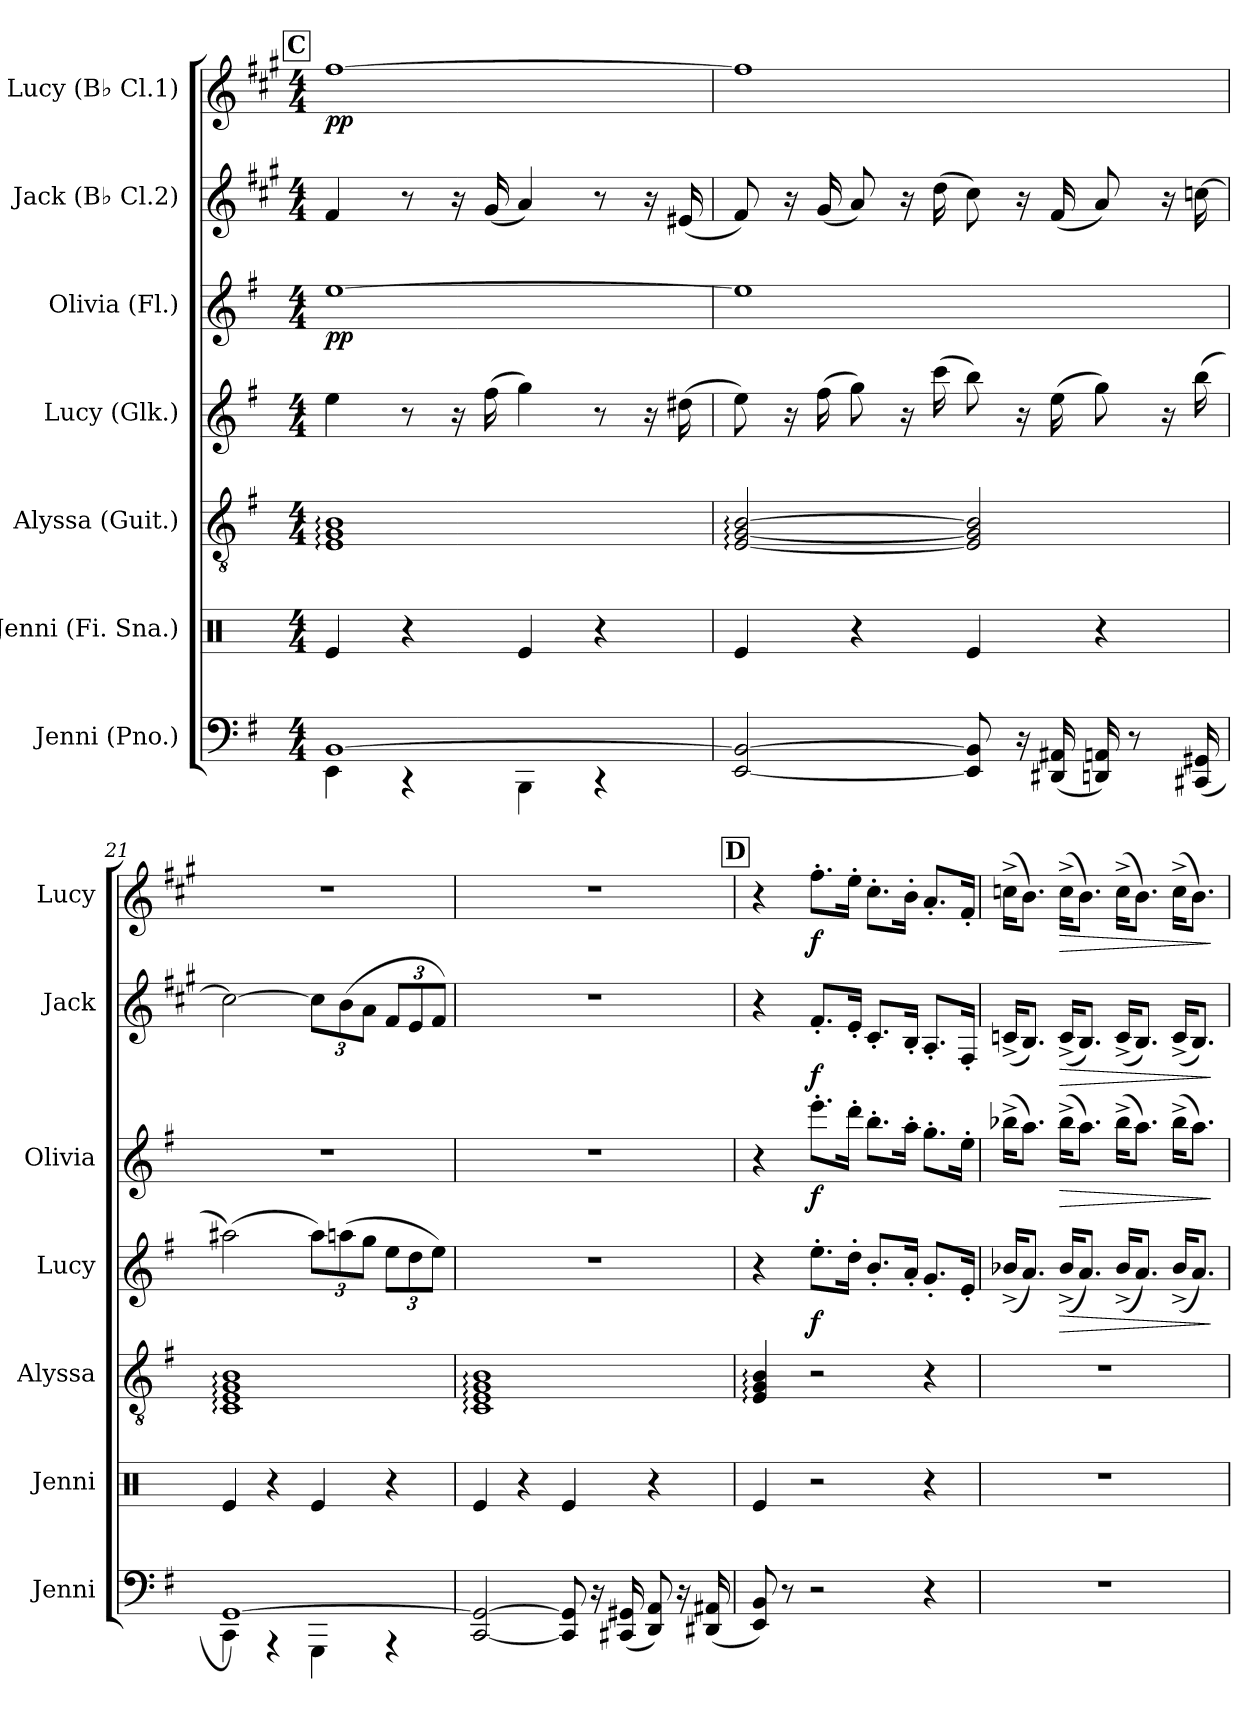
**kern	**kern	**kern	**kern	**dynam	**kern	**dynam	**kern	**dynam	**kern	**dynam
*part7	*part6	*part5	*part4	*part4	*part3	*part3	*part2	*part2	*part1	*part1
*staff7	*staff6	*staff5	*staff4	*staff4	*staff3	*staff3	*staff2	*staff2	*staff1	*staff1
*I"Jenni (Pno.)	*I"Jenni (Fi. Sna.)	*I"Alyssa (Guit.)	*I"Lucy (Glk.)	*	*I"Olivia (Fl.)	*	*I"Jack (B♭ Cl.2)	*	*I"Lucy (B♭ Cl.1)	*
*I'Jenni	*I'Jenni	*I'Alyssa	*I'Lucy	*	*I'Olivia	*	*I'Jack	*	*I'Lucy	*
!!LO:PB:g=z
*clefF4	*clefX	*clefGv2	*clefG2	*	*clefG2	*	*clefG2	*	*clefG2	*
*	*	*	*ITrd-14c-24	*	*	*	*ITrd1c2	*	*ITrd1c2	*
*k[f#]	*k[]	*k[f#]	*k[f#]	*	*k[f#]	*	*k[f#]	*	*k[f#]	*
*M4/4	*M4/4	*M4/4	*M4/4	*	*M4/4	*	*M4/4	*	*M4/4	*
!!LO:REH:place=s1:a:B:fs=14:t=C
=19	=19	=19	=19	=19	=19	=19	=19	=19	=19	=19
*^	*	*	*	*	*	*	*	*	*	*
!	!	!	!	!	!	!	!LO:DY:b	!	!	!	!LO:DY:b
[1BB	4EE\	4Re/	1E: 1G: 1B:	4eeee\	.	[1ee	pp	4e/	.	[1ee	pp
.	4r	4r	.	8r	.	.	.	8r	.	.	.
.	.	.	.	16r	.	.	.	16r	.	.	.
.	.	.	.	(16ffff#\	.	.	.	(16f#/	.	.	.
.	4BBB\	4Re/	.	4gggg\)	.	.	.	4g/)	.	.	.
.	4r	4r	.	8r	.	.	.	8r	.	.	.
.	.	.	.	16r	.	.	.	16r	.	.	.
.	.	.	.	(16dddd#X\	.	.	.	(16d#X/	.	.	.
*v	*v	*	*	*	*	*	*	*	*	*	*
=20	=20	=20	=20	=20	=20	=20	=20	=20	=20	=20
[2EE/ 2BB/_	4Re/	[2E/: [2G/: [2B/:	8eeee\)	.	1ee]	.	8e/)	.	1ee]	.
.	.	.	16r	.	.	.	16r	.	.	.
.	.	.	(16ffff#\	.	.	.	(16f#/	.	.	.
.	4r	.	8gggg\)	.	.	.	8g/)	.	.	.
.	.	.	16r	.	.	.	16r	.	.	.
.	.	.	(16ccccc\	.	.	.	(16cc\	.	.	.
8EE/] 8BB/]	4Re/	2E/] 2G/] 2B/]	8bbbb\)	.	.	.	8b\)	.	.	.
16r	.	.	16r	.	.	.	16r	.	.	.
(16DD#X/ 16AA#X/	.	.	(16eeee\	.	.	.	(16e/	.	.	.
16DDn/ 16AAn/)	4r	.	8gggg\)	.	.	.	8g/)	.	.	.
8r	.	.	.	.	.	.	.	.	.	.
.	.	.	16r	.	.	.	16r	.	.	.
(16CC#X/ 16GG#X/	.	.	(16bbbb\	.	.	.	[16b-X\	.	.	.
=21	=21	=21	=21	=21	=21	=21	=21	=21	=21	=21
*^	*	*	*	*	*	*	*	*	*	*
[1GG)	4CC\	4Re/	1C: 1E: 1G: 1B:	(2aaaa#X\)	.	1r	.	2b-\_	.	1r	.
.	4r	4r	.	.	.	.	.	.	.	.	.
*	*	*	*	*Xbrackettup	*	*	*	*Xbrackettup	*	*	*
.	4GGG\	4Re/	.	12aaaa#\L)	.	.	.	12b-\L]	.	.	.
.	.	.	.	(12aaaan\	.	.	.	(12a\	.	.	.
.	.	.	.	12gggg\J	.	.	.	12g\J	.	.	.
.	4r	4r	.	12eeee\L	.	.	.	12e/L	.	.	.
.	.	.	.	12dddd\	.	.	.	12d/	.	.	.
.	.	.	.	12eeee\J)	.	.	.	12e/J)	.	.	.
*v	*v	*	*	*	*	*	*	*	*	*	*
!!LO:PB:g=z
=22	=22	=22	=22	=22	=22	=22	=22	=22	=22	=22
[2CC/ 2GG/_	4Re/	1C: 1E: 1G: 1B:	1r	.	1r	.	1r	.	1r	.
.	4r	.	.	.	.	.	.	.	.	.
8CC/] 8GG/]	4Re/	.	.	.	.	.	.	.	.	.
16r	.	.	.	.	.	.	.	.	.	.
(16CC#X/ 16GG#X/	.	.	.	.	.	.	.	.	.	.
8DD/ 8AA/)	4r	.	.	.	.	.	.	.	.	.
16r	.	.	.	.	.	.	.	.	.	.
(16DD#X/ 16AA#X/	.	.	.	.	.	.	.	.	.	.
!!LO:REH:place=s1:a:B:fs=14:t=D
=23	=23	=23	=23	=23	=23	=23	=23	=23	=23	=23
8EE/ 8BB/)	4Re/	4E/: 4G/: 4B/:	4r	.	4r	.	4r	.	4r	.
8r	.	.	.	.	.	.	.	.	.	.
!	!	!	!	!LO:DY:b	!	!LO:DY:b	!	!LO:DY:b	!	!LO:DY:b
2r	2r	2r	8.eeee'\L	f	8.eee'\L	f	8.e'/L	f	8.ee'\L	f
.	.	.	16dddd'\Jk	.	16ddd'\Jk	.	16d'/Jk	.	16dd'\Jk	.
.	.	.	8.bbb'/L	.	8.bb'\L	.	8.B'/L	.	8.b'\L	.
.	.	.	16aaa'/Jk	.	16aa'\Jk	.	16A'/Jk	.	16a'\Jk	.
4r	4r	4r	8.ggg'/L	.	8.gg'\L	.	8.G'/L	.	8.g'/L	.
.	.	.	16eee'/Jk	.	16ee'\Jk	.	16E'/Jk	.	16e'/Jk	.
=24	=24	=24	=24	=24	=24	=24	=24	=24	=24	=24
1r	1r	1r	(16bbb-X^/KL	.	(16bb-X^\KL	.	(16B-X^/KL	.	(16b-X^\KL	.
.	.	.	8.aaa/J)	.	8.aa\J)	.	8.A/J)	.	8.a\J)	.
!	!	!	!	!LO:HP:b	!	!LO:HP:b	!	!LO:HP:b	!	!LO:HP:b
.	.	.	(16bbb-^/KL	>	(16bb-^\KL	>	(16B-^/KL	>	(16b-^\KL	>
.	.	.	8.aaa/J)	.	8.aa\J)	.	8.A/J)	.	8.a\J)	.
.	.	.	(16bbb-^/KL	.	(16bb-^\KL	.	(16B-^/KL	.	(16b-^\KL	.
.	.	.	8.aaa/J)	.	8.aa\J)	.	8.A/J)	.	8.a\J)	.
.	.	.	(16bbb-^/KL	.	(16bb-^\KL	.	(16B-^/KL	.	(16b-^\KL	.
.	.	.	8.aaa/J)	.	8.aa\J)	.	8.A/J)	.	8.a\J)	.
.	.	.	.	]	.	]	.	]	.	]
=	=	=	=	=	=	=	=	=	=	=
*-	*-	*-	*-	*-	*-	*-	*-	*-	*-	*-
